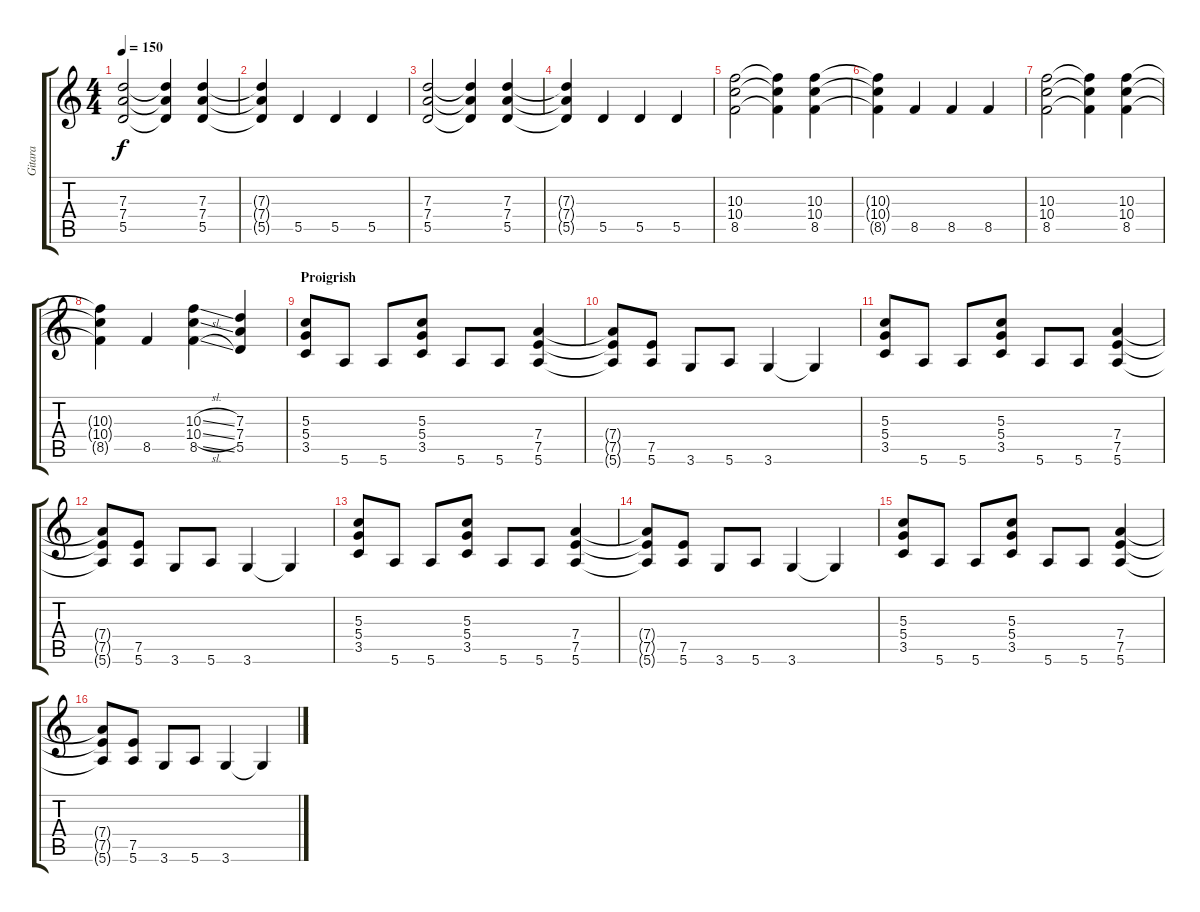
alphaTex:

\track ("Gitara" "Gitara") {instrument overdrivenguitar}
\staff {score tabs}
\tuning (E4 B3 G3 D3 A2 E2) {hide}
\ts (4 4)
\tempo 150
\clef g2
\ks c
(7.3 7.4 5.5).2{dy f} (7.3{t} 7.4{t} 5.5{t}).4 (7.3 7.4 5.5).4 |
(7.3{t} 7.4{t} 5.5{t}).4 5.5.4 5.5.4 5.5.4 |
(7.3 7.4 5.5).2 (7.3{t} 7.4{t} 5.5{t}).4 (7.3 7.4 5.5).4 |
(7.3{t} 7.4{t} 5.5{t}).4 5.5.4 5.5.4 5.5.4 |
(10.3 10.4 8.5).2 (10.3{t} 10.4{t} 8.5{t}).4 (10.3 10.4 8.5).4 |
(10.3{t} 10.4{t} 8.5{t}).4 8.5.4 8.5.4 8.5.4 |
(10.3 10.4 8.5).2 (10.3{t} 10.4{t} 8.5{t}).4 (10.3 10.4 8.5).4 |
(10.3{t} 10.4{t} 8.5{t}).4 8.5.4 (10.3{sl} 10.4{sl} 8.5{sl}).4 (7.3 7.4 5.5).4 |
\section ("" "Proigrish")
(5.3 5.4 3.5).8 5.6.8 5.6.8 (5.3 5.4 3.5).8 5.6.8 5.6.8 (7.4 7.5 5.6).4 |
(7.4{t} 7.5{t} 5.6{t}).8 (7.5 5.6).8 3.6.8 5.6.8 3.6.4 3.6{t}.4 |
(5.3 5.4 3.5).8 5.6.8 5.6.8 (5.3 5.4 3.5).8 5.6.8 5.6.8 (7.4 7.5 5.6).4 |
(7.4{t} 7.5{t} 5.6{t}).8 (7.5 5.6).8 3.6.8 5.6.8 3.6.4 3.6{t}.4 |
(5.3 5.4 3.5).8 5.6.8 5.6.8 (5.3 5.4 3.5).8 5.6.8 5.6.8 (7.4 7.5 5.6).4 |
(7.4{t} 7.5{t} 5.6{t}).8 (7.5 5.6).8 3.6.8 5.6.8 3.6.4 3.6{t}.4 |
(5.3 5.4 3.5).8 5.6.8 5.6.8 (5.3 5.4 3.5).8 5.6.8 5.6.8 (7.4 7.5 5.6).4 |
(7.4{t} 7.5{t} 5.6{t}).8 (7.5 5.6).8 3.6.8 5.6.8 3.6.4 3.6{t}.4
